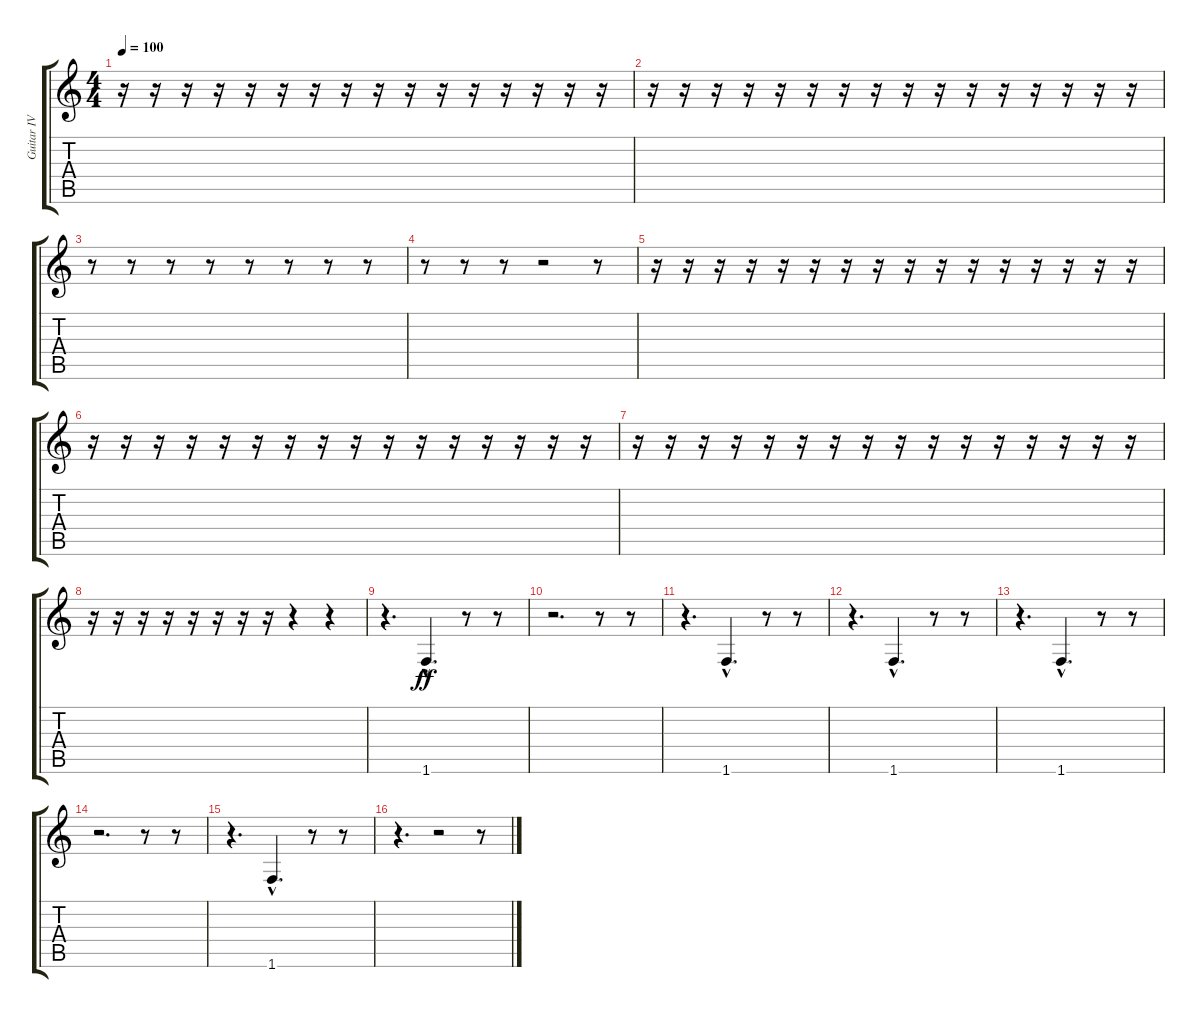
\track ("Guitar IV" "Guitar IV") {instrument electricbasspick}
\staff {score tabs}
\tuning (E4 B3 G3 D3 A2 E2) {hide}
\ts (4 4)
\tempo 100
\clef g2
\ks c
r.16{dy f} r.16 r.16 r.16 r.16 r.16 r.16 r.16 r.16 r.16 r.16 r.16 r.16 r.16 r.16 r.16 |
r.16 r.16 r.16 r.16 r.16 r.16 r.16 r.16 r.16 r.16 r.16 r.16 r.16 r.16 r.16 r.16 |
r.8 r.8 r.8 r.8 r.8 r.8 r.8 r.8 |
r.8 r.8 r.8 r.2 r.8 |
r.16 r.16 r.16 r.16 r.16 r.16 r.16 r.16 r.16 r.16 r.16 r.16 r.16 r.16 r.16 r.16 |
r.16 r.16 r.16 r.16 r.16 r.16 r.16 r.16 r.16 r.16 r.16 r.16 r.16 r.16 r.16 r.16 |
r.16 r.16 r.16 r.16 r.16 r.16 r.16 r.16 r.16 r.16 r.16 r.16 r.16 r.16 r.16 r.16 |
r.16 r.16 r.16 r.16 r.16 r.16 r.16 r.16 r.4 r.4 |
r.4{d} 1.6{hac}.4{d dy ff} r.8 r.8 |
r.2{d} r.8 r.8 |
r.4{d} 1.6{hac}.4{d} r.8 r.8 |
r.4{d} 1.6{hac}.4{d} r.8 r.8 |
r.4{d} 1.6{hac}.4{d} r.8 r.8 |
r.2{d} r.8 r.8 |
r.4{d} 1.6{hac}.4{d} r.8 r.8 |
r.4{d} r.2 r.8
